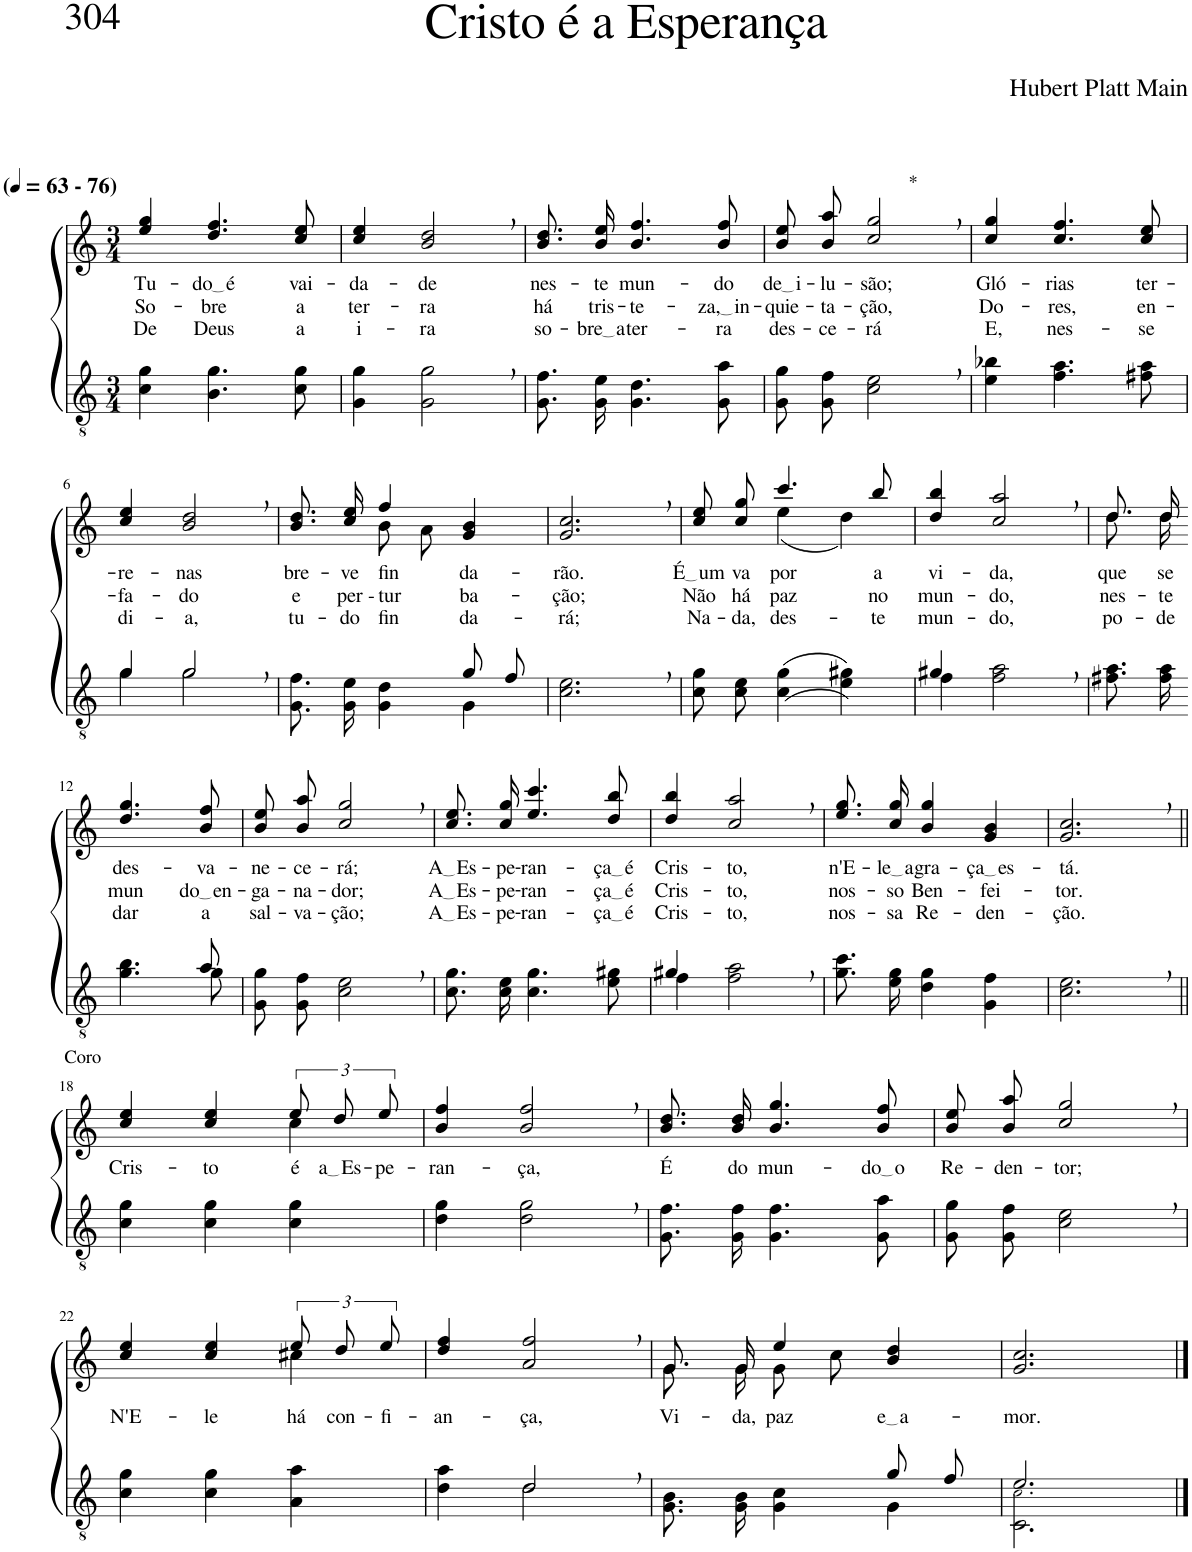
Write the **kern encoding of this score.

**kern	**kern	**text	**text	**text
*part2	*part1	*part1	*part1	*part1
*staff2	*staff1	*staff1	*staff1	*staff1
*I"Parte III e IV	*I"Parte I e II	*	*	*
*clefGv2	*clefG2	*	*	*
*Trd5c9	*Trd5c9	*	*	*
*k[]	*k[]	*	*	*
*M3/4	*M3/4	*	*	*
*MM63	*MM63	*	*	*
=1	=1	=1	=1	=1
!	!LO:TX:a:B:t=(	!	!	!
!	!LO:TX:a:B:t=- 76)	!	!	!
!	!	!LO:LY:b	!LO:LY:b	!LO:LY:b
4c\ 4g\	4ee/ 4gg/	Tu-	So-	De
!	!	!LO:LY:b	!LO:LY:b	!LO:LY:b
4.B\ 4.g\	4.dd/ 4.ff/	do é	-bre	Deus
!	!	!LO:LY:b	!LO:LY:b	!LO:LY:b
8c\ 8g\	8cc/ 8ee/	vai-	a	a
=2	=2	=2	=2	=2
!	!	!LO:LY:b	!LO:LY:b	!LO:LY:b
4G\ 4g\	4cc/ 4ee/	-da-	ter-	i-
!	!	!LO:LY:b	!LO:LY:b	!LO:LY:b
2G\, 2g\,	2b/, 2dd/,	-de	-ra	-ra
=3	=3	=3	=3	=3
!	!	!LO:LY:b	!LO:LY:b	!LO:LY:b
8.G\ 8.f\L	8.b\ 8.dd\L	nes-	há	so-
!	!	!LO:LY:b	!LO:LY:b	!LO:LY:b
16G\ 16e\Jk	16b\ 16ee\Jk	-te	tris-	bre a
!	!	!LO:LY:b	!LO:LY:b	!LO:LY:b
4.G\ 4.d\	4.b/ 4.ff/	mun-	-te-	ter-
!	!	!LO:LY:b	!LO:LY:b	!LO:LY:b
8G\ 8a\	8b/ 8ff/	-do	za, in	-ra
=4	=4	=4	=4	=4
!	!	!LO:LY:b	!LO:LY:b	!LO:LY:b
8G\ 8g\L	8b\ 8ee\L	de i	-quie-	des-
!	!	!LO:LY:b	!LO:LY:b	!LO:LY:b
8G\ 8f\J	8b\ 8aa\J	-lu-	-ta-	-ce-
!	!LO:TX:a:t=*	!	!	!
!	!	!LO:LY:b	!LO:LY:b	!LO:LY:b
2c\, 2e\,	2cc/, 2gg/,	-são;	-ção,	-rá
=5	=5	=5	=5	=5
!	!	!LO:LY:b	!LO:LY:b	!LO:LY:b
4e\ 4b-X\	4cc/ 4gg/	Gló-	Do-	E,
!	!	!LO:LY:b	!LO:LY:b	!LO:LY:b
4.f\ 4.a\	4.cc/ 4.ff/	-rias	-res,	nes-
!	!	!LO:LY:b	!LO:LY:b	!LO:LY:b
8f#X\ 8a\	8cc/ 8ee/	ter-	en-	-se
!!LO:LB:g=z
=6	=6	=6	=6	=6
*^	*	*	*	*
!	!	!	!LO:LY:b	!LO:LY:b	!LO:LY:b
4g/	4g\	4cc/ 4ee/	-re-	-fa-	di-
!	!	!	!LO:LY:b	!LO:LY:b	!LO:LY:b
2g,/	2g\	2b/, 2dd/,	-nas	-do	-a,
=7	=7	=7	=7	=7	=7
!	!	!	!LO:LY:b	!LO:LY:b	!LO:LY:b
*	*	*^	*	*	*
2ryy	8.G\ 8.f\L	8.b\ 8.dd\L	4ryy	bre-	e	tu-
!	!	!	!	!LO:LY:b	!LO:LY:b	!LO:LY:b
.	16G\ 16e\Jk	16cc\ 16ee\Jk	.	-ve	per --	-do
!	!	!	!	!LO:LY:b	!LO:LY:b	!LO:LY:b
.	4G\ 4d\	4ff/	8b\L	fin-	-tur-	fin-
.	.	.	8a\J	.	.	.
!	!	!	!	!LO:LY:b	!LO:LY:b	!LO:LY:b
8g/L	4G\	4g/ 4b/	4ryy	-da-	-ba-	-da-
8f/J	.	.	.	.	.	.
*v	*v	*	*	*	*	*
*	*v	*v	*	*	*
=8	=8	=8	=8	=8
!	!	!LO:LY:b	!LO:LY:b	!LO:LY:b
2.c\, 2.e\,	2.g/, 2.cc/,	-rão.	-ção;	-rá;
=9	=9	=9	=9	=9
!	!	!LO:LY:b	!LO:LY:b	!LO:LY:b
*	*^	*	*	*
8c\ 8g\L	8cc\ 8ee\L	4ryy	É um	Não	Na-
!	!	!	!LO:LY:b	!LO:LY:b	!LO:LY:b
8c\ 8e\J	8cc\ 8gg\J	.	va-	há	-da,
!	!	!	!	!	!LO:LY:b
!	!	!	!LO:LY:b	!LO:LY:b	!
((4c\ 4g\	4.ccc/	(4ee\	-por	paz	des-
4e\ 4g#X\))	.	4dd\)	.	.	.
!	!	!	!LO:LY:b	!LO:LY:b	!LO:LY:b
.	8bb/	.	a	no	-te
*	*v	*v	*	*	*
=10	=10	=10	=10	=10
*^	*	*	*	*
!	!	!	!LO:LY:b	!LO:LY:b	!LO:LY:b
4g#X/	4f\	4dd/ 4bb/	vi-	mun-	mun-
!	!	!	!LO:LY:b	!LO:LY:b	!LO:LY:b
2ryy	2f\ 2a\	2cc/, 2aa/,	-da,	-do,	-do,
=11	=11	=11	=11	=11	=11
*	*	*^	*	*	*
!	!	!	!	!LO:LY:b	!LO:LY:b	!LO:LY:b
*v	*v	*	*	*	*	*
8.f#X\ 8.a\L	8.dd/L	8.dd\L	que	nes-	po-
!	!	!	!LO:LY:b	!LO:LY:b	!LO:LY:b
16f#\ 16a\Jk	16dd/Jk	16dd\Jk	se	-te	-de
!!LO:LB:g=z
=12-	=12-	=12-	=12-	=12-	=12-
*^	*	*	*	*	*
!	!	!	!	!LO:LY:b	!LO:LY:b	!LO:LY:b
*	*	*v	*v	*	*	*
4.ryy	4.g\ 4.b\	4.dd/ 4.gg/	des-	mun	dar
!	!	!	!LO:LY:b	!LO:LY:b	!LO:LY:b
8a/	8g\	8b/ 8ff/	-va-	do en	a
=13	=13	=13	=13	=13	=13
!	!	!	!LO:LY:b	!LO:LY:b	!LO:LY:b
*v	*v	*	*	*	*
8G\ 8g\L	8b\ 8ee\L	-ne-	-ga-	sal-
!	!	!LO:LY:b	!LO:LY:b	!LO:LY:b
8G\ 8f\J	8b\ 8aa\J	-ce-	-na-	-va-
!	!	!LO:LY:b	!LO:LY:b	!LO:LY:b
2c\, 2e\,	2cc/, 2gg/,	-rá;	-dor;	-ção;
=14	=14	=14	=14	=14
!	!	!LO:LY:b	!LO:LY:b	!LO:LY:b
8.c\ 8.g\L	8.cc\ 8.ee\L	A Es	A Es	A Es
!	!	!LO:LY:b	!LO:LY:b	!LO:LY:b
16c\ 16e\Jk	16cc\ 16gg\Jk	-pe-	-pe-	-pe-
!	!	!LO:LY:b	!LO:LY:b	!LO:LY:b
4.c\ 4.g\	4.ee/ 4.ccc/	-ran-	-ran-	-ran-
!	!	!LO:LY:b	!LO:LY:b	!LO:LY:b
8e\ 8g#X\	8dd/ 8bb/	ça é	ça é	ça é
=15	=15	=15	=15	=15
*^	*	*	*	*
!	!	!	!LO:LY:b	!LO:LY:b	!LO:LY:b
4g#X/	4f\	4dd/ 4bb/	Cris-	Cris-	Cris-
!	!	!	!LO:LY:b	!LO:LY:b	!LO:LY:b
2ryy	2f\ 2a\	2cc/, 2aa/,	-to,	-to,	-to,
=16	=16	=16	=16	=16	=16
!	!	!	!LO:LY:b	!LO:LY:b	!LO:LY:b
*v	*v	*	*	*	*
8.g\ 8.cc\L	8.ee\ 8.gg\L	n'E-	nos-	nos-
!	!	!LO:LY:b	!LO:LY:b	!LO:LY:b
16e\ 16g\Jk	16cc\ 16gg\Jk	le a	-so	-sa
!	!	!LO:LY:b	!LO:LY:b	!LO:LY:b
4d\ 4g\	4b/ 4gg/	gra-	Ben-	Re-
!	!	!LO:LY:b	!LO:LY:b	!LO:LY:b
4G\ 4f\	4g/ 4b/	ça es	-fei-	-den-
=17	=17	=17	=17	=17
!	!	!LO:LY:b	!LO:LY:b	!LO:LY:b
2.c\, 2.e\,	2.g/, 2.cc/,	-tá.	-tor.	-ção.
!!LO:LB:g=z
=18||	=18||	=18||	=18||	=18||
!	!LO:TX:a:t=Coro	!	!	!
!	!	!LO:LY:b	!	!
*	*^	*	*	*
4c\ 4g\	4cc/ 4ee/	2ryy	Cris-	.	.
!	!	!	!LO:LY:b	!	!
4c\ 4g\	4cc/ 4ee/	.	-to	.	.
!	!	!	!LO:LY:b	!	!
4c\ 4g\	12ee/L	4cc\	é	.	.
!	!	!	!LO:LY:b	!	!
.	12dd/	.	a Es	.	.
!	!	!	!LO:LY:b	!	!
.	12ee/J	.	-pe-	.	.
*	*v	*v	*	*	*
=19	=19	=19	=19	=19
!	!	!LO:LY:b	!	!
4d\ 4g\	4b/ 4ff/	-ran-	.	.
!	!	!LO:LY:b	!	!
2d\, 2g\,	2b/, 2ff/,	-ça,	.	.
=20	=20	=20	=20	=20
!	!	!LO:LY:b	!	!
8.G\ 8.f\L	8.b\ 8.dd\L	É	.	.
!	!	!LO:LY:b	!	!
16G\ 16f\Jk	16b\ 16dd\Jk	do	.	.
!	!	!LO:LY:b	!	!
4.G\ 4.f\	4.b/ 4.gg/	mun-	.	.
!	!	!LO:LY:b	!	!
8G\ 8a\	8b/ 8ff/	do o	.	.
=21	=21	=21	=21	=21
!	!	!LO:LY:b	!	!
8G\ 8g\L	8b\ 8ee\L	Re-	.	.
!	!	!LO:LY:b	!	!
8G\ 8f\J	8b\ 8aa\J	-den-	.	.
!	!	!LO:LY:b	!	!
2c\, 2e\,	2cc/, 2gg/,	-tor;	.	.
!!LO:LB:g=z
=22	=22	=22	=22	=22
!	!	!LO:LY:b	!	!
*	*^	*	*	*
4c\ 4g\	4cc/ 4ee/	2ryy	N'E-	.	.
!	!	!	!LO:LY:b	!	!
4c\ 4g\	4cc/ 4ee/	.	-le	.	.
!	!	!	!LO:LY:b	!	!
4A\ 4a\	12ee/L	4cc#X\	há	.	.
!	!	!	!LO:LY:b	!	!
.	12dd/	.	con-	.	.
!	!	!	!LO:LY:b	!	!
.	12ee/J	.	-fi-	.	.
*	*v	*v	*	*	*
=23	=23	=23	=23	=23
*^	*	*	*	*
!	!	!	!LO:LY:b	!	!
4d\ 4a\	4ryy	4dd/ 4ff/	-an-	.	.
!	!	!	!LO:LY:b	!	!
2d,\	2d/	2a/, 2ff/,	-ça,	.	.
=24	=24	=24	=24	=24	=24
!	!	!	!LO:LY:b	!	!
*	*	*^	*	*	*
2ryy	8.G/ 8.B/L	8.g/L	8.g\L	Vi-	.	.
!	!	!	!	!LO:LY:b	!	!
.	16G/ 16B/Jk	16g/Jk	16g\Jk	-da,	.	.
!	!	!	!	!LO:LY:b	!	!
.	4G\ 4c\	4ee/	8g\L	paz	.	.
.	.	.	8cc\J	.	.	.
!	!	!	!	!LO:LY:b	!	!
8g/L	4G\	4b/ 4dd/	4ryy	e a	.	.
8f/J	.	.	.	.	.	.
*	*	*v	*v	*	*	*
=25	=25	=25	=25	=25	=25
!	!	!	!LO:LY:b	!	!
2.e/	2.C\ 2.c!\	2.g/ 2.cc/	-mor.	.	.
*v	*v	*	*	*	*
==	==	==	==	==
*-	*-	*-	*-	*-
